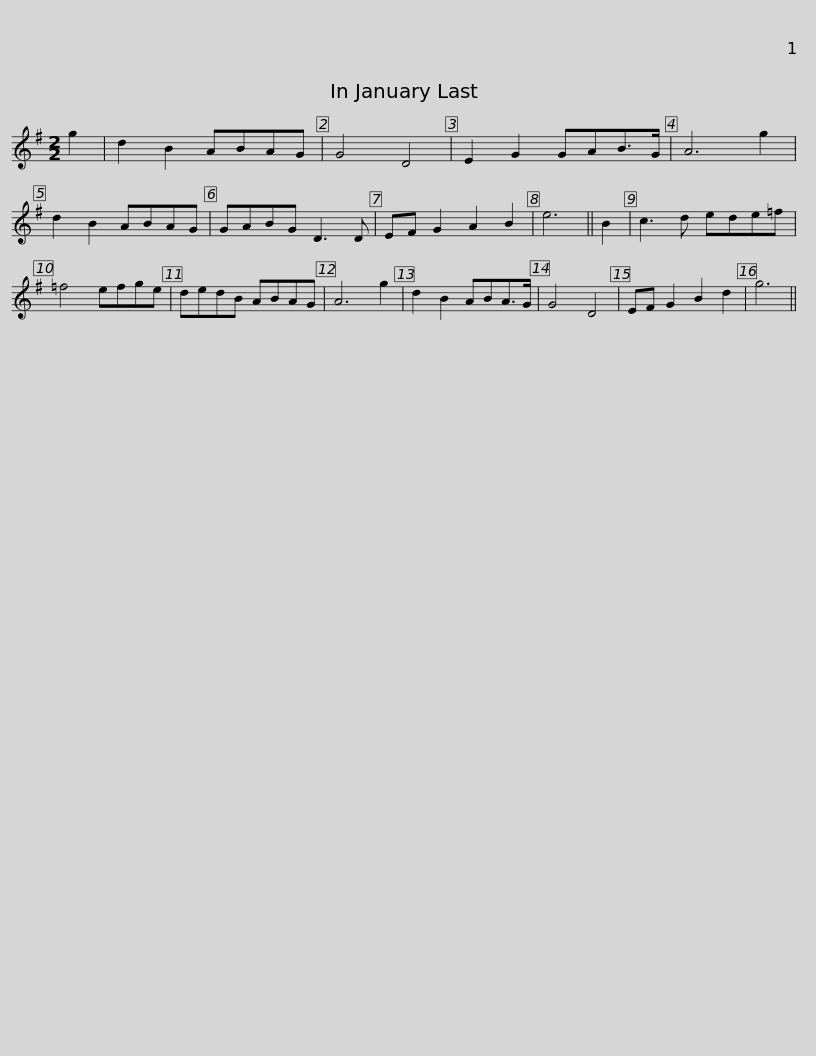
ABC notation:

X:1
L:1/8
M:2/2
I:linebreak $
K:G
V:1 treble
V:1
 g2 | d2 B2 ABAG | G4 D4 | E2 G2 GAB>G | A6 g2 | %5
 d2 B2 ABAG | GABG D3 D | EF G2 A2 B2 | e6 || B2 |$ %10
 c3 d ede=f | =f4 efge | dedB ABAG | A6 g2 | d2 B2 ABA>G | %15
 G4 D4 | EF G2 B2 d2 | g6 || %18
